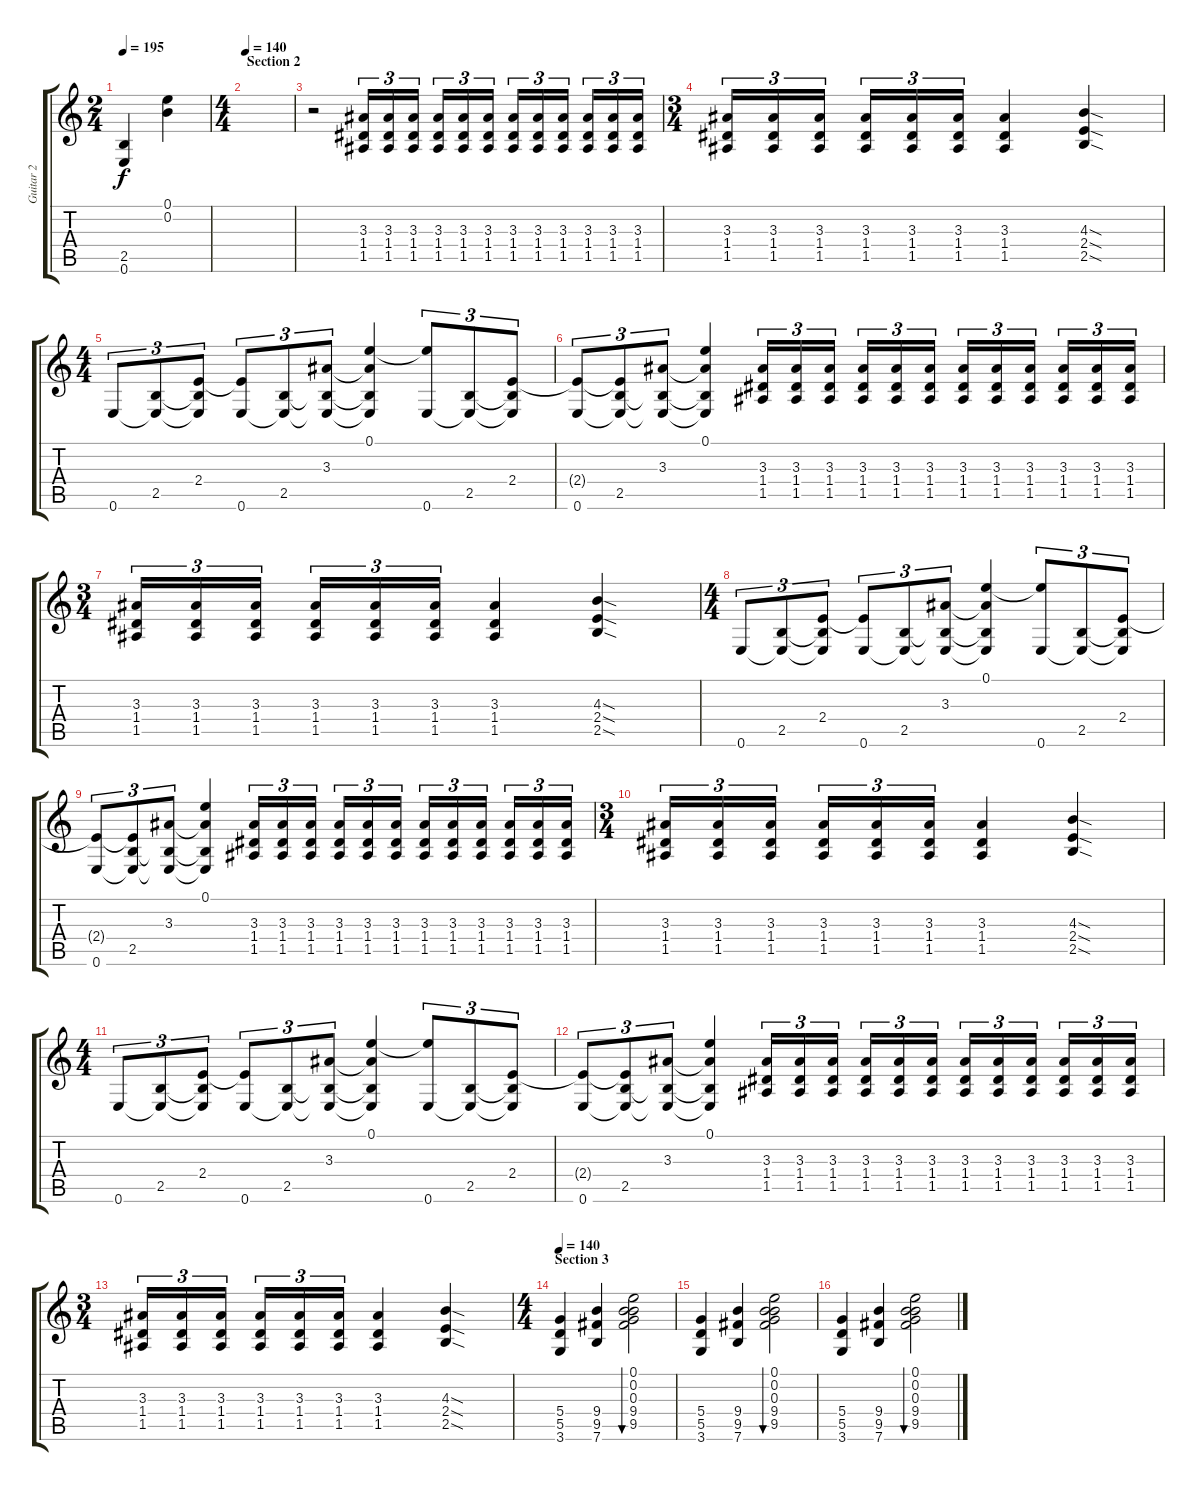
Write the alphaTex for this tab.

\track ("Guitar 2" "Guitar 2") {instrument distortionguitar}
\staff {score tabs}
\tuning (E4 B3 G3 D3 A2 E2) {hide}
\ts (2 4)
\tempo 195
\clef g2
\ks c
(2.5{t} 0.6{t}).4{dy f} (0.1 0.2).4 |
\ts (4 4)
\section ("" "Section 2")
\tempo 140
|
r.2 (3.3 1.4 1.5).16{tu (3 2)} (3.3 1.4 1.5).16{tu (3 2)} (3.3 1.4 1.5).16{tu (3 2)} (3.3 1.4 1.5).16{tu (3 2)} (3.3 1.4 1.5).16{tu (3 2)} (3.3 1.4 1.5).16{tu (3 2)} (3.3 1.4 1.5).16{tu (3 2)} (3.3 1.4 1.5).16{tu (3 2)} (3.3 1.4 1.5).16{tu (3 2)} (3.3 1.4 1.5).16{tu (3 2)} (3.3 1.4 1.5).16{tu (3 2)} (3.3 1.4 1.5).16{tu (3 2)} |
\ts (3 4)
(3.3 1.4 1.5).16{tu (3 2)} (3.3 1.4 1.5).16{tu (3 2)} (3.3 1.4 1.5).16{tu (3 2)} (3.3 1.4 1.5).16{tu (3 2)} (3.3 1.4 1.5).16{tu (3 2)} (3.3 1.4 1.5).16{tu (3 2)} (3.3 1.4 1.5).4 (4.3{sod} 2.4{sod} 2.5{sod}).4 |
\ts (4 4)
0.6.8{tu (3 2)} (2.5 0.6{t}).8{tu (3 2)} (2.4 2.5{t} 0.6{t}).8{tu (3 2)} (2.4{t} 0.6).8{tu (3 2)} (2.5 0.6{t}).8{tu (3 2)} (3.3 2.5{t} 0.6{t}).8{tu (3 2)} (0.1 3.3{t} 2.5{t} 0.6{t}).4 (0.1{t} 0.6).8{tu (3 2)} (2.5 0.6{t}).8{tu (3 2)} (2.4 2.5{t} 0.6{t}).8{tu (3 2)} |
(2.4{t} 0.6).8{tu (3 2)} (2.4{t} 2.5 0.6{t}).8{tu (3 2)} (3.3 2.5{t} 0.6{t}).8{tu (3 2)} (0.1 3.3{t} 2.5{t} 0.6{t}).4 (3.3 1.4 1.5).16{tu (3 2)} (3.3 1.4 1.5).16{tu (3 2)} (3.3 1.4 1.5).16{tu (3 2)} (3.3 1.4 1.5).16{tu (3 2)} (3.3 1.4 1.5).16{tu (3 2)} (3.3 1.4 1.5).16{tu (3 2)} (3.3 1.4 1.5).16{tu (3 2)} (3.3 1.4 1.5).16{tu (3 2)} (3.3 1.4 1.5).16{tu (3 2)} (3.3 1.4 1.5).16{tu (3 2)} (3.3 1.4 1.5).16{tu (3 2)} (3.3 1.4 1.5).16{tu (3 2)} |
\ts (3 4)
(3.3 1.4 1.5).16{tu (3 2)} (3.3 1.4 1.5).16{tu (3 2)} (3.3 1.4 1.5).16{tu (3 2)} (3.3 1.4 1.5).16{tu (3 2)} (3.3 1.4 1.5).16{tu (3 2)} (3.3 1.4 1.5).16{tu (3 2)} (3.3 1.4 1.5).4 (4.3{sod} 2.4{sod} 2.5{sod}).4 |
\ts (4 4)
0.6.8{tu (3 2)} (2.5 0.6{t}).8{tu (3 2)} (2.4 2.5{t} 0.6{t}).8{tu (3 2)} (2.4{t} 0.6).8{tu (3 2)} (2.5 0.6{t}).8{tu (3 2)} (3.3 2.5{t} 0.6{t}).8{tu (3 2)} (0.1 3.3{t} 2.5{t} 0.6{t}).4 (0.1{t} 0.6).8{tu (3 2)} (2.5 0.6{t}).8{tu (3 2)} (2.4 2.5{t} 0.6{t}).8{tu (3 2)} |
(2.4{t} 0.6).8{tu (3 2)} (2.4{t} 2.5 0.6{t}).8{tu (3 2)} (3.3 2.5{t} 0.6{t}).8{tu (3 2)} (0.1 3.3{t} 2.5{t} 0.6{t}).4 (3.3 1.4 1.5).16{tu (3 2)} (3.3 1.4 1.5).16{tu (3 2)} (3.3 1.4 1.5).16{tu (3 2)} (3.3 1.4 1.5).16{tu (3 2)} (3.3 1.4 1.5).16{tu (3 2)} (3.3 1.4 1.5).16{tu (3 2)} (3.3 1.4 1.5).16{tu (3 2)} (3.3 1.4 1.5).16{tu (3 2)} (3.3 1.4 1.5).16{tu (3 2)} (3.3 1.4 1.5).16{tu (3 2)} (3.3 1.4 1.5).16{tu (3 2)} (3.3 1.4 1.5).16{tu (3 2)} |
\ts (3 4)
(3.3 1.4 1.5).16{tu (3 2)} (3.3 1.4 1.5).16{tu (3 2)} (3.3 1.4 1.5).16{tu (3 2)} (3.3 1.4 1.5).16{tu (3 2)} (3.3 1.4 1.5).16{tu (3 2)} (3.3 1.4 1.5).16{tu (3 2)} (3.3 1.4 1.5).4 (4.3{sod} 2.4{sod} 2.5{sod}).4 |
\ts (4 4)
0.6.8{tu (3 2)} (2.5 0.6{t}).8{tu (3 2)} (2.4 2.5{t} 0.6{t}).8{tu (3 2)} (2.4{t} 0.6).8{tu (3 2)} (2.5 0.6{t}).8{tu (3 2)} (3.3 2.5{t} 0.6{t}).8{tu (3 2)} (0.1 3.3{t} 2.5{t} 0.6{t}).4 (0.1{t} 0.6).8{tu (3 2)} (2.5 0.6{t}).8{tu (3 2)} (2.4 2.5{t} 0.6{t}).8{tu (3 2)} |
(2.4{t} 0.6).8{tu (3 2)} (2.4{t} 2.5 0.6{t}).8{tu (3 2)} (3.3 2.5{t} 0.6{t}).8{tu (3 2)} (0.1 3.3{t} 2.5{t} 0.6{t}).4 (3.3 1.4 1.5).16{tu (3 2)} (3.3 1.4 1.5).16{tu (3 2)} (3.3 1.4 1.5).16{tu (3 2)} (3.3 1.4 1.5).16{tu (3 2)} (3.3 1.4 1.5).16{tu (3 2)} (3.3 1.4 1.5).16{tu (3 2)} (3.3 1.4 1.5).16{tu (3 2)} (3.3 1.4 1.5).16{tu (3 2)} (3.3 1.4 1.5).16{tu (3 2)} (3.3 1.4 1.5).16{tu (3 2)} (3.3 1.4 1.5).16{tu (3 2)} (3.3 1.4 1.5).16{tu (3 2)} |
\ts (3 4)
(3.3 1.4 1.5).16{tu (3 2)} (3.3 1.4 1.5).16{tu (3 2)} (3.3 1.4 1.5).16{tu (3 2)} (3.3 1.4 1.5).16{tu (3 2)} (3.3 1.4 1.5).16{tu (3 2)} (3.3 1.4 1.5).16{tu (3 2)} (3.3 1.4 1.5).4 (4.3{sod} 2.4{sod} 2.5{sod}).4 |
\ts (4 4)
\section ("" "Section 3")
\tempo 140
(5.4 5.5 3.6).4 (9.4 9.5 7.6).4 (0.1 0.2 0.3 9.4 9.5).2{bu 480} |
(5.4 5.5 3.6).4 (9.4 9.5 7.6).4 (0.1 0.2 0.3 9.4 9.5).2{bu 480} |
(5.4 5.5 3.6).4 (9.4 9.5 7.6).4 (0.1 0.2 0.3 9.4 9.5).2{bu 480}
